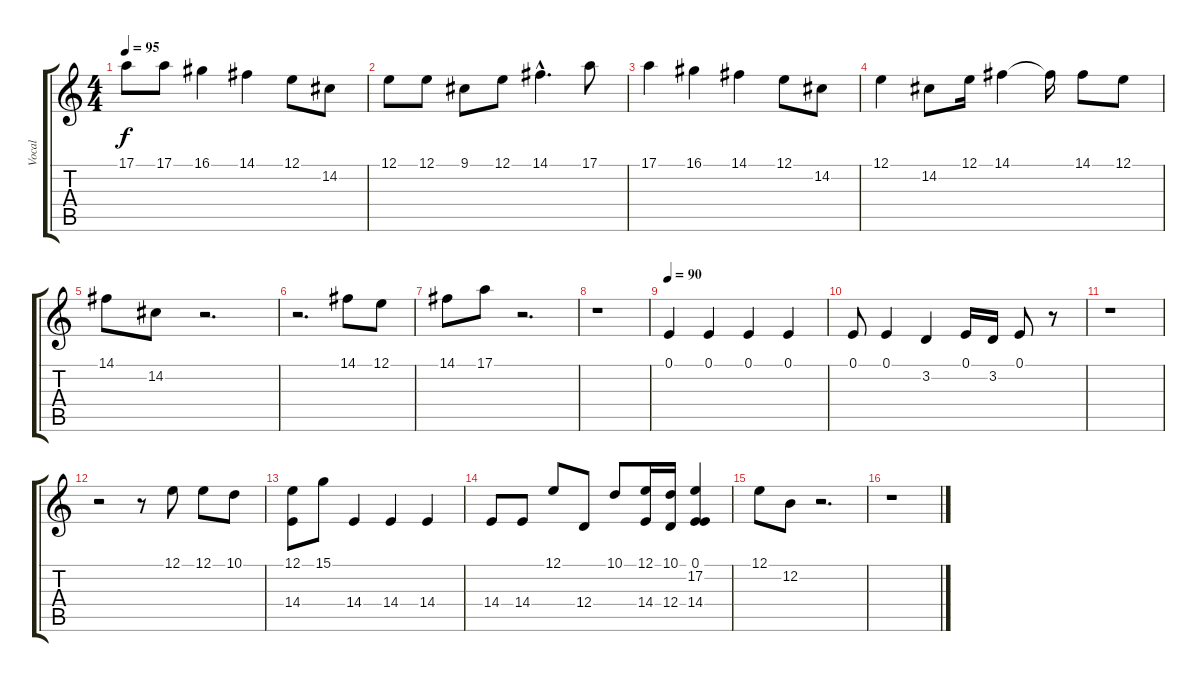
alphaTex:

\track ("Vocal" "Vocal") {instrument synthvoice}
\staff {score tabs}
\tuning (E4 B3 G3 D3 A2 E2) {hide}
\ts (4 4)
\tempo 95
\clef g2
\ks c
17.1.8{dy f} 17.1.8 16.1.4 14.1.4 12.1.8 14.2.8 |
12.1.8 12.1.8 9.1.8 12.1.8 14.1{hac}.4{d} 17.1.8 |
17.1.4 16.1.4 14.1.4 12.1.8 14.2.8 |
12.1.4 14.2.8 12.1.16 14.1.4 14.1{t}.16 14.1.8 12.1.8 |
14.1.8 14.2.8 r.2{d} |
r.2{d} 14.1.8 12.1.8 |
14.1.8 17.1.8 r.2{d} |
r.1 |
\tempo 90
0.1.4 0.1.4 0.1.4 0.1.4 |
0.1.8 0.1.4 3.2.4 0.1.16 3.2.16 0.1.8 r.8 |
r.1 |
r.2 r.8 12.1.8 12.1.8 10.1.8 |
(12.1 14.4).8 15.1.8 14.4.4 14.4.4 14.4.4 |
14.4.8 14.4.8 12.1.8 12.4.8 10.1.8 (12.1 14.4).16 (10.1 12.4).16 (0.1 17.2 14.4).4 |
12.1.8 12.2.8 r.2{d} |
r.1
